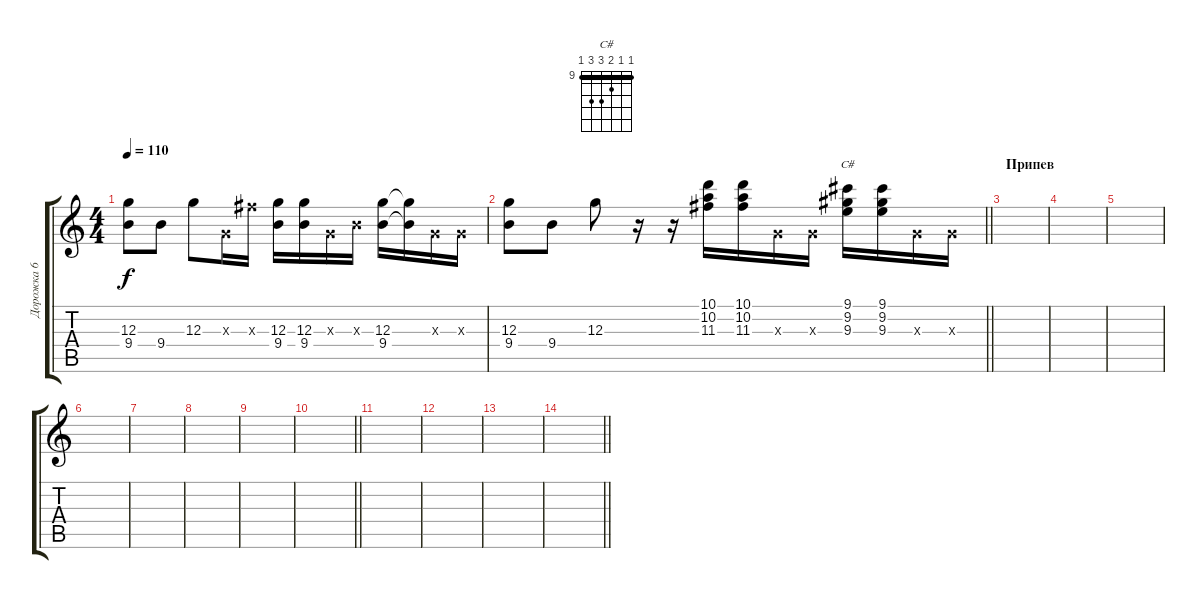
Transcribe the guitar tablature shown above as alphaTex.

\track ("Дорожка 6" "Дорожка 6") {instrument acousticguitarsteel}
\staff {score tabs}
\tuning (E4 B3 G3 D3 A2 E2) {hide}
\chord ("C#" 9 9 10 11 11 9) {firstfret 9 barre 9}
\ts (4 4)
\tempo 110
\clef g2
\ks c
(12.3 9.4).8{dy f volume 10} 9.4.8 12.3.8 0.3{x}.16 11.3{x}.16 (12.3 9.4).16 (12.3 9.4).16 0.3{x}.16 4.3{x}.16 (12.3 9.4).16 (12.3{t} 9.4{t}).16 0.3{x}.16 0.3{x}.16 |
\barLineRight lightlight
(12.3 9.4).8 9.4.8 12.3.8 r.16 r.16 (10.1 10.2 11.3).16{volume 7} (10.1 10.2 11.3).16 0.3{x}.16 0.3{x}.16 (9.1 9.2 9.3).16{ch "C#"} (9.1 9.2 9.3).16 0.3{x}.16 0.3{x}.16 |
\section ("" "Припев")
|
|
|
|
|
|
|
\barLineRight lightlight
|
|
|
|
\barLineRight lightlight
